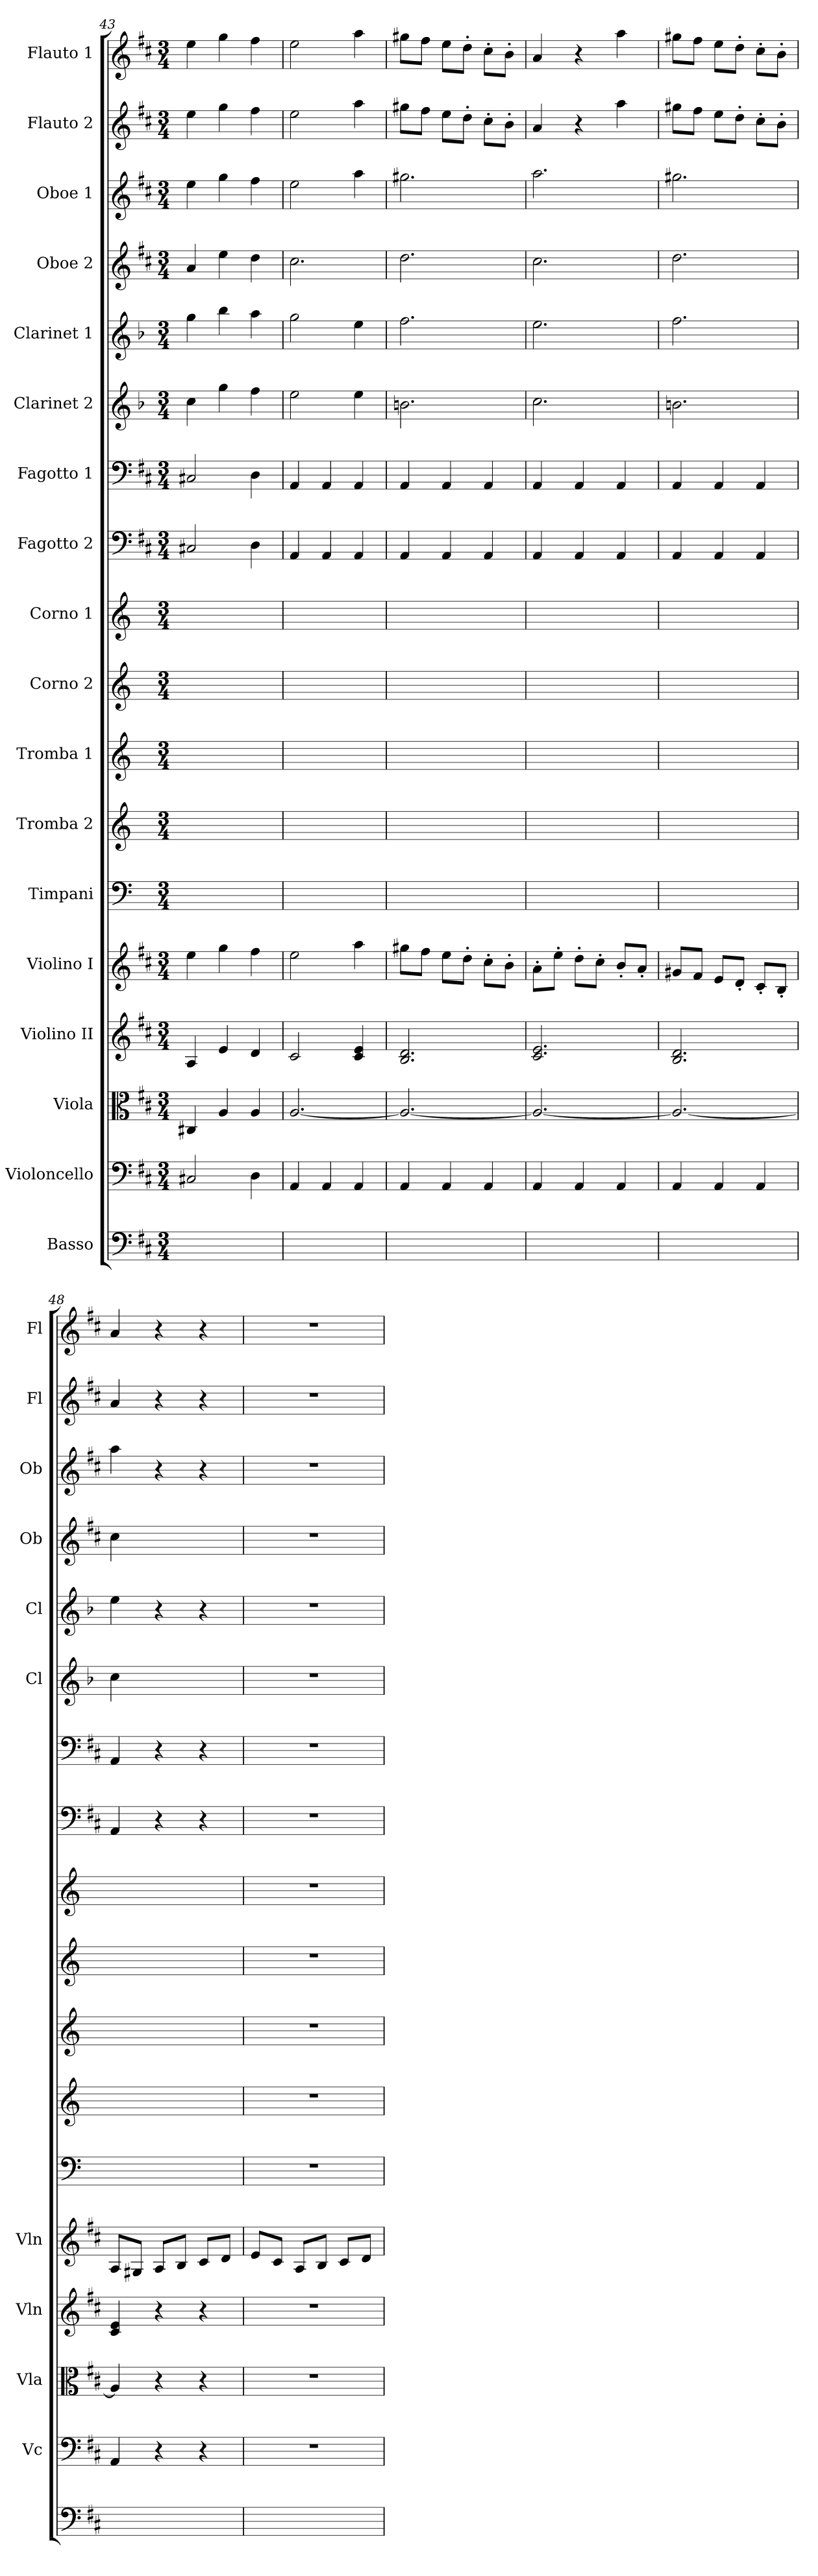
**kern	**kern	**kern	**kern	**kern	**kern	**kern	**kern	**kern	**kern	**kern	**kern	**kern	**kern	**kern	**kern	**kern	**kern
*part18	*part17	*part16	*part15	*part14	*part13	*part12	*part11	*part10	*part9	*part8	*part7	*part6	*part5	*part4	*part3	*part2	*part1
*staff18	*staff17	*staff16	*staff15	*staff14	*staff13	*staff12	*staff11	*staff10	*staff9	*staff8	*staff7	*staff6	*staff5	*staff4	*staff3	*staff2	*staff1
*I"Basso	*I"Violoncello	*I"Viola	*I"Violino II	*I"Violino I	*I"Timpani	*I"Tromba 2	*I"Tromba 1	*I"Corno 2	*I"Corno 1	*I"Fagotto 2	*I"Fagotto 1	*I"Clarinet 2	*I"Clarinet 1	*I"Oboe 2	*I"Oboe 1	*I"Flauto 2	*I"Flauto 1
*	*I'Vc	*I'Vla	*I'Vln	*I'Vln	*	*	*	*	*	*	*	*I'Cl	*I'Cl	*I'Ob	*I'Ob	*I'Fl	*I'Fl
*clefF4	*clefF4	*clefC3	*clefG2	*clefG2	*clefF4	*clefG2	*clefG2	*clefG2	*clefG2	*clefF4	*clefF4	*clefG2	*clefG2	*clefG2	*clefG2	*clefG2	*clefG2
*ITrd7c12	*	*	*	*	*	*ITrd-1c-2	*ITrd-1c-2	*ITrd6c10	*ITrd6c10	*	*	*ITrd2c3	*ITrd2c3	*	*	*	*
*k[f#c#]	*k[f#c#]	*k[f#c#]	*k[f#c#]	*k[f#c#]	*	*	*	*	*	*k[f#c#]	*k[f#c#]	*k[f#c#]	*k[f#c#]	*k[f#c#]	*k[f#c#]	*k[f#c#]	*k[f#c#]
*M3/4	*M3/4	*M3/4	*M3/4	*M3/4	*M3/4	*M3/4	*M3/4	*M3/4	*M3/4	*M3/4	*M3/4	*M3/4	*M3/4	*M3/4	*M3/4	*M3/4	*M3/4
=43	=43	=43	=43	=43	=43	=43	=43	=43	=43	=43	=43	=43	=43	=43	=43	=43	=43
2.ryy	2C#X	4C#X	4A	4ee	2.ryy	2.ryy	2.ryy	2.ryy	2.ryy	2C#X	2C#X	4a	4ee	4a	4ee	4ee	4ee
.	.	4A	4e	4gg	.	.	.	.	.	.	.	4ee	4gg	4ee	4gg	4gg	4gg
.	4D	4A	4d	4ff#	.	.	.	.	.	4D	4D	4dd	4ff#	4dd	4ff#	4ff#	4ff#
=44	=44	=44	=44	=44	=44	=44	=44	=44	=44	=44	=44	=44	=44	=44	=44	=44	=44
2.ryy	4AA	[2.A	2c#	2ee	2.ryy	2.ryy	2.ryy	2.ryy	2.ryy	4AA	4AA	2cc#	2ee	2.cc#	2ee	2ee	2ee
.	4AA	.	.	.	.	.	.	.	.	4AA	4AA	.	.	.	.	.	.
.	4AA	.	4c# 4e	4aa	.	.	.	.	.	4AA	4AA	4cc#	4cc#	.	4aa	4aa	4aa
=45	=45	=45	=45	=45	=45	=45	=45	=45	=45	=45	=45	=45	=45	=45	=45	=45	=45
2.ryy	4AA	2.A_	2.B 2.d	8gg#X\L	2.ryy	2.ryy	2.ryy	2.ryy	2.ryy	4AA	4AA	2.g#X	2.dd	2.dd	2.gg#X	8gg#X\L	8gg#X\L
.	.	.	.	8ff#\J	.	.	.	.	.	.	.	.	.	.	.	8ff#\J	8ff#\J
.	4AA	.	.	8ee\L	.	.	.	.	.	4AA	4AA	.	.	.	.	8ee\L	8ee\L
.	.	.	.	8dd'\J	.	.	.	.	.	.	.	.	.	.	.	8dd'\J	8dd'\J
.	4AA	.	.	8cc#'\L	.	.	.	.	.	4AA	4AA	.	.	.	.	8cc#'\L	8cc#'\L
.	.	.	.	8b'\J	.	.	.	.	.	.	.	.	.	.	.	8b'\J	8b'\J
=46	=46	=46	=46	=46	=46	=46	=46	=46	=46	=46	=46	=46	=46	=46	=46	=46	=46
2.ryy	4AA	2.A_	2.c# 2.e	8a'\L	2.ryy	2.ryy	2.ryy	2.ryy	2.ryy	4AA	4AA	2.a	2.cc#	2.cc#	2.aa	4a	4a
.	.	.	.	8ee'\J	.	.	.	.	.	.	.	.	.	.	.	.	.
.	4AA	.	.	8dd'\L	.	.	.	.	.	4AA	4AA	.	.	.	.	4r	4r
.	.	.	.	8cc#'\J	.	.	.	.	.	.	.	.	.	.	.	.	.
.	4AA	.	.	8b'/L	.	.	.	.	.	4AA	4AA	.	.	.	.	4aa	4aa
.	.	.	.	8a'/J	.	.	.	.	.	.	.	.	.	.	.	.	.
=47	=47	=47	=47	=47	=47	=47	=47	=47	=47	=47	=47	=47	=47	=47	=47	=47	=47
2.ryy	4AA	2.A_	2.B 2.d	8g#X/L	2.ryy	2.ryy	2.ryy	2.ryy	2.ryy	4AA	4AA	2.g#X	2.dd	2.dd	2.gg#X	8gg#X\L	8gg#X\L
.	.	.	.	8f#/J	.	.	.	.	.	.	.	.	.	.	.	8ff#\J	8ff#\J
.	4AA	.	.	8e/L	.	.	.	.	.	4AA	4AA	.	.	.	.	8ee\L	8ee\L
.	.	.	.	8d'/J	.	.	.	.	.	.	.	.	.	.	.	8dd'\J	8dd'\J
.	4AA	.	.	8c#'/L	.	.	.	.	.	4AA	4AA	.	.	.	.	8cc#'\L	8cc#'\L
.	.	.	.	8B'/J	.	.	.	.	.	.	.	.	.	.	.	8b'\J	8b'\J
=48	=48	=48	=48	=48	=48	=48	=48	=48	=48	=48	=48	=48	=48	=48	=48	=48	=48
2.ryy	4AA	4A]	4c# 4e	8A/L	2.ryy	2.ryy	2.ryy	2.ryy	2.ryy	4AA	4AA	4a	4cc#	4cc#	4aa	4a	4a
.	.	.	.	8G#X/J	.	.	.	.	.	.	.	.	.	.	.	.	.
.	4r	4r	4r	8A/L	.	.	.	.	.	4r	4r	4ryy	4r	4ryy	4r	4r	4r
.	.	.	.	8B/J	.	.	.	.	.	.	.	.	.	.	.	.	.
.	4r	4r	4r	8c#/L	.	.	.	.	.	4r	4r	4ryy	4r	4ryy	4r	4r	4r
.	.	.	.	8d/J	.	.	.	.	.	.	.	.	.	.	.	.	.
=49	=49	=49	=49	=49	=49	=49	=49	=49	=49	=49	=49	=49	=49	=49	=49	=49	=49
2.ryy	2.r	2.r	2.r	8e/L	2.r	2.r	2.r	2.r	2.r	2.r	2.r	2.r	2.r	2.r	2.r	2.r	2.r
.	.	.	.	8c#/J	.	.	.	.	.	.	.	.	.	.	.	.	.
.	.	.	.	8A/L	.	.	.	.	.	.	.	.	.	.	.	.	.
.	.	.	.	8B/J	.	.	.	.	.	.	.	.	.	.	.	.	.
.	.	.	.	8c#/L	.	.	.	.	.	.	.	.	.	.	.	.	.
.	.	.	.	8d/J	.	.	.	.	.	.	.	.	.	.	.	.	.
=	=	=	=	=	=	=	=	=	=	=	=	=	=	=	=	=	=
*-	*-	*-	*-	*-	*-	*-	*-	*-	*-	*-	*-	*-	*-	*-	*-	*-	*-
